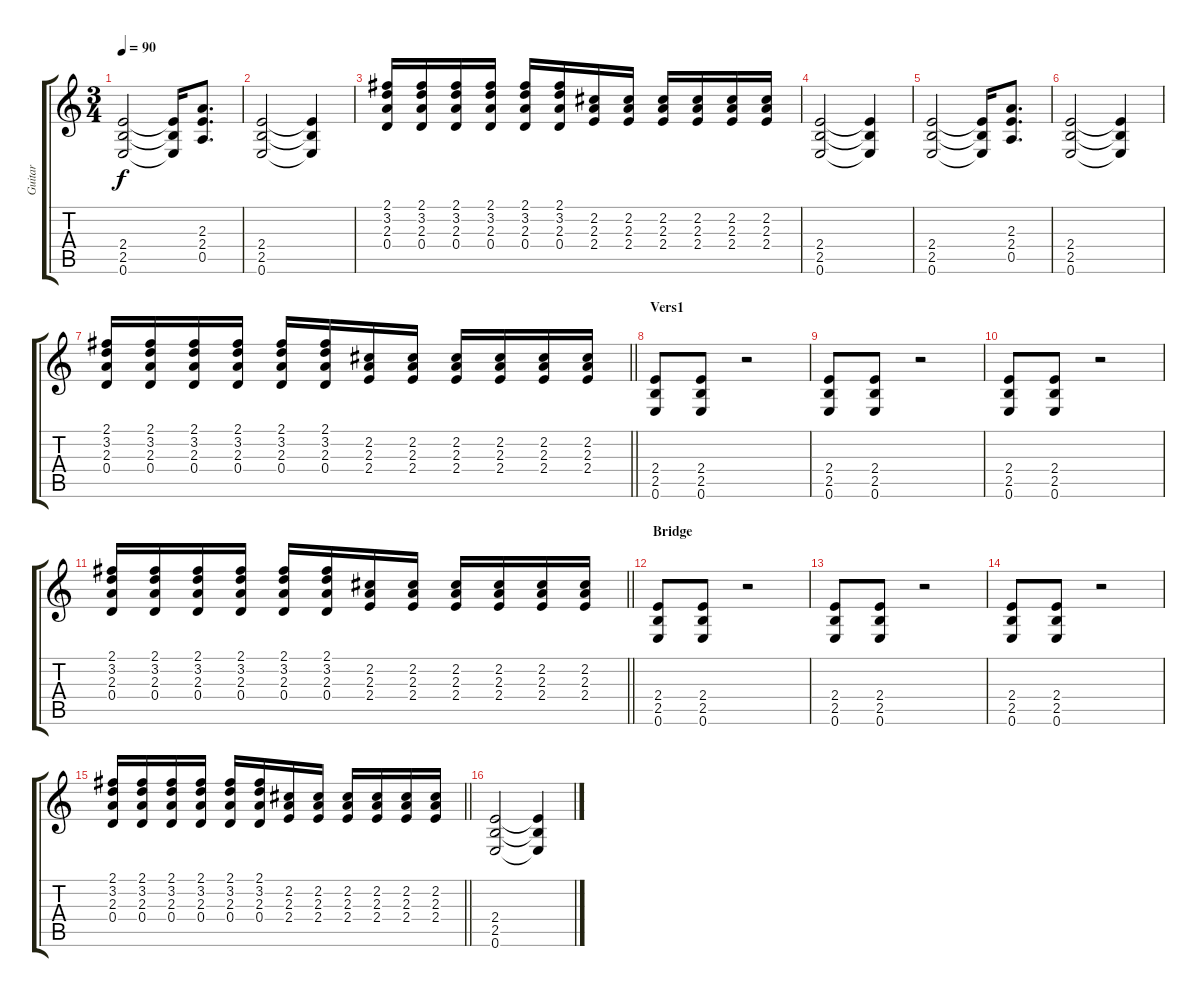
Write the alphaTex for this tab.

\track ("Guitar" "Guitar") {instrument overdrivenguitar}
\staff {score tabs}
\tuning (E4 B3 G3 D3 A2 E2) {hide}
\ts (3 4)
\tempo 90
\clef g2
\ks c
(2.4 2.5 0.6).2{dy f} (2.4{t} 2.5{t} 0.6{t}).16 (2.3 2.4 0.5).8{d} |
(2.4 2.5 0.6).2 (2.4{t} 2.5{t} 0.6{t}).4 |
(2.1 3.2 2.3 0.4).16 (2.1 3.2 2.3 0.4).16 (2.1 3.2 2.3 0.4).16 (2.1 3.2 2.3 0.4).16 (2.1 3.2 2.3 0.4).16 (2.1 3.2 2.3 0.4).16 (2.2 2.3 2.4).16 (2.2 2.3 2.4).16 (2.2 2.3 2.4).16 (2.2 2.3 2.4).16 (2.2 2.3 2.4).16 (2.2 2.3 2.4).16 |
(2.4 2.5 0.6).2 (2.4{t} 2.5{t} 0.6{t}).4 |
(2.4 2.5 0.6).2 (2.4{t} 2.5{t} 0.6{t}).16 (2.3 2.4 0.5).8{d} |
(2.4 2.5 0.6).2 (2.4{t} 2.5{t} 0.6{t}).4 |
\barLineRight lightlight
(2.1 3.2 2.3 0.4).16 (2.1 3.2 2.3 0.4).16 (2.1 3.2 2.3 0.4).16 (2.1 3.2 2.3 0.4).16 (2.1 3.2 2.3 0.4).16 (2.1 3.2 2.3 0.4).16 (2.2 2.3 2.4).16 (2.2 2.3 2.4).16 (2.2 2.3 2.4).16 (2.2 2.3 2.4).16 (2.2 2.3 2.4).16 (2.2 2.3 2.4).16 |
\section ("" "Vers1")
(2.4 2.5 0.6).8 (2.4 2.5 0.6).8 r.2 |
(2.4 2.5 0.6).8 (2.4 2.5 0.6).8 r.2 |
(2.4 2.5 0.6).8 (2.4 2.5 0.6).8 r.2 |
\barLineRight lightlight
(2.1 3.2 2.3 0.4).16 (2.1 3.2 2.3 0.4).16 (2.1 3.2 2.3 0.4).16 (2.1 3.2 2.3 0.4).16 (2.1 3.2 2.3 0.4).16 (2.1 3.2 2.3 0.4).16 (2.2 2.3 2.4).16 (2.2 2.3 2.4).16 (2.2 2.3 2.4).16 (2.2 2.3 2.4).16 (2.2 2.3 2.4).16 (2.2 2.3 2.4).16 |
\section ("" "Bridge")
(2.4 2.5 0.6).8 (2.4 2.5 0.6).8 r.2 |
(2.4 2.5 0.6).8 (2.4 2.5 0.6).8 r.2 |
(2.4 2.5 0.6).8 (2.4 2.5 0.6).8 r.2 |
\barLineRight lightlight
(2.1 3.2 2.3 0.4).16 (2.1 3.2 2.3 0.4).16 (2.1 3.2 2.3 0.4).16 (2.1 3.2 2.3 0.4).16 (2.1 3.2 2.3 0.4).16 (2.1 3.2 2.3 0.4).16 (2.2 2.3 2.4).16 (2.2 2.3 2.4).16 (2.2 2.3 2.4).16 (2.2 2.3 2.4).16 (2.2 2.3 2.4).16 (2.2 2.3 2.4).16 |
(2.4 2.5 0.6).2 (2.4{t} 2.5{t} 0.6{t}).4
